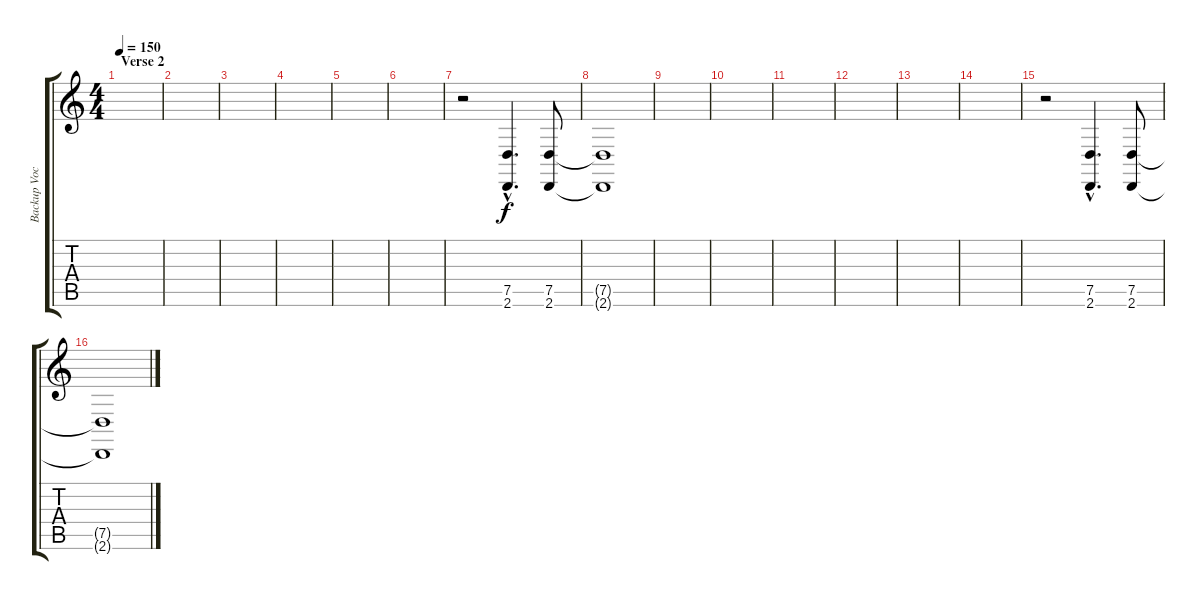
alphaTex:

\track ("Backup Vocals" "Backup Voc") {instrument synthstrings2}
\staff {score tabs}
\tuning (D4 A3 F3 C3 G2 C2) {hide}
\ts (4 4)
\section ("" "Verse 2")
\tempo 150
\clef g2
\ks c
|
|
|
|
|
|
r.2 (7.5{hac} 2.6{hac}).4{d} (7.5 2.6).8 |
(7.5{t} 2.6{t}).1 |
|
|
|
|
|
|
r.2 (7.5{hac} 2.6{hac}).4{d} (7.5 2.6).8 |
(7.5{t} 2.6{t}).1
